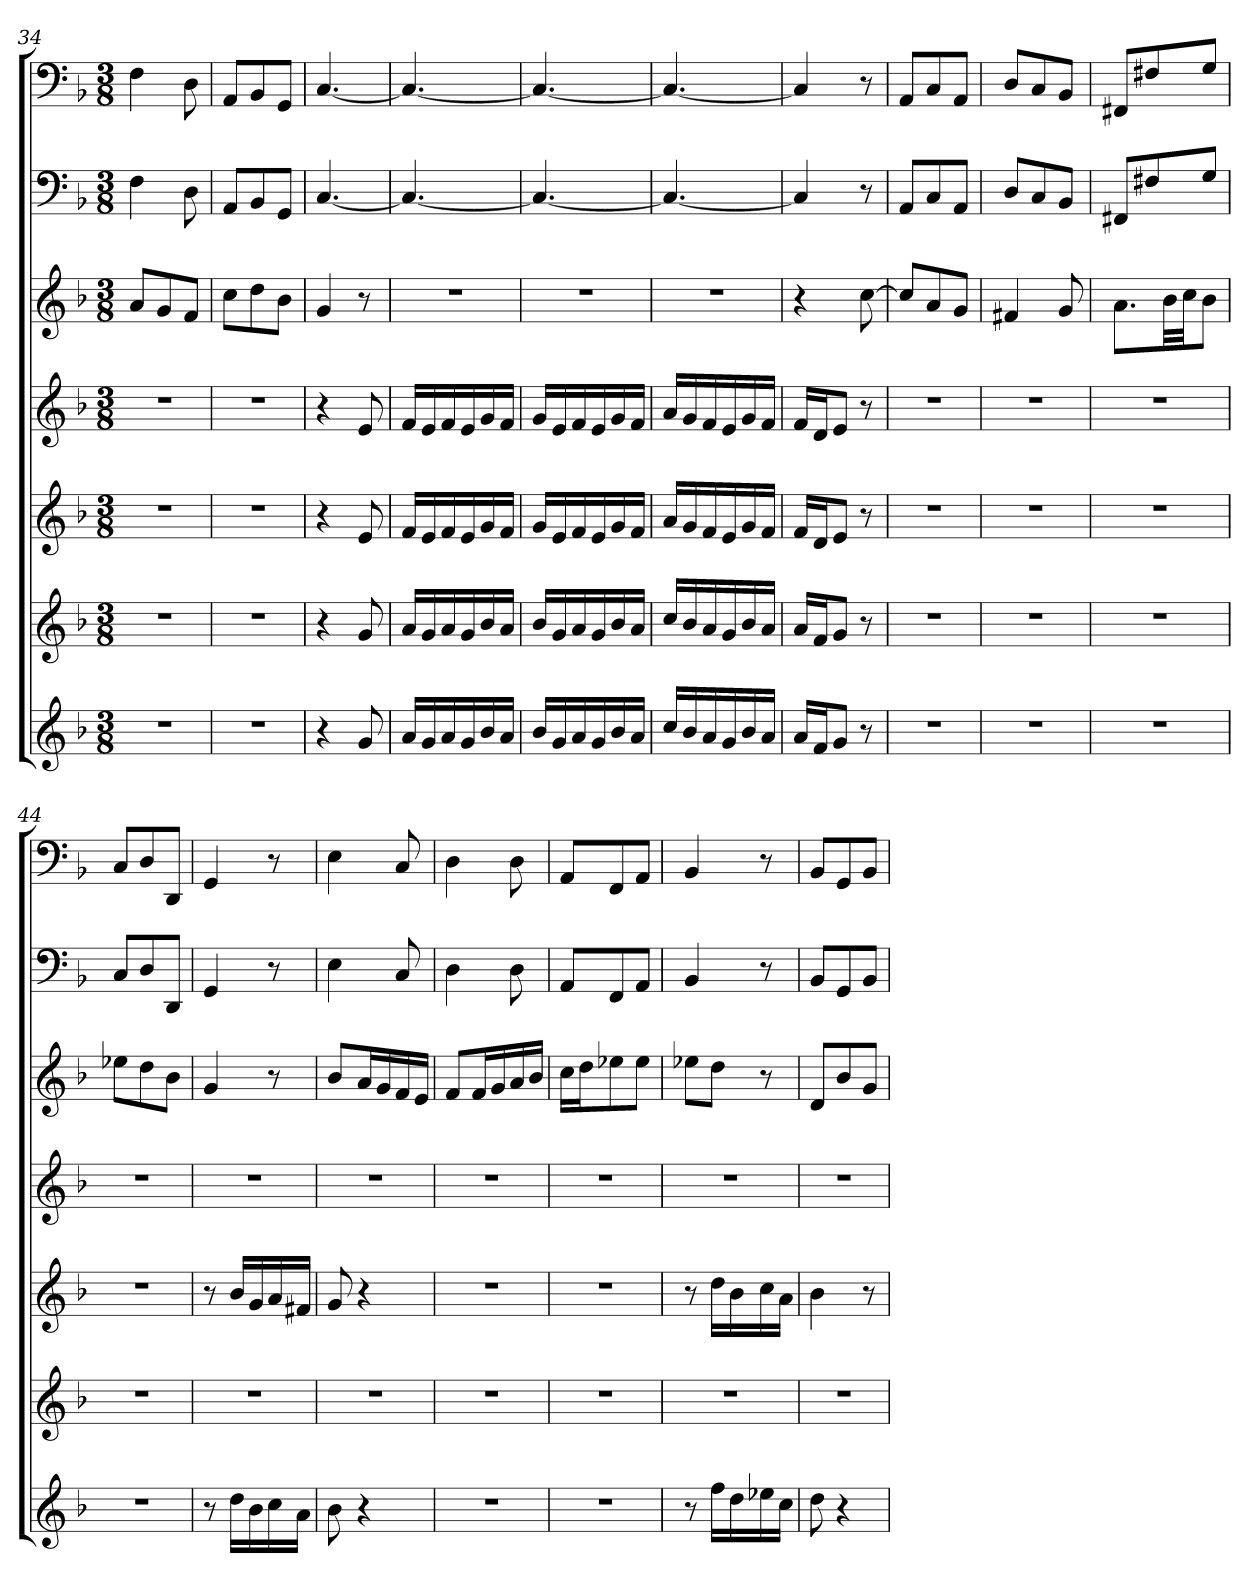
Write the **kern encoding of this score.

**kern	**kern	**kern	**kern	**kern	**kern	**kern
*part7	*part6	*part5	*part4	*part3	*part2	*part1
*staff7	*staff6	*staff5	*staff4	*staff3	*staff2	*staff1
*	*	*	*	*	*clefF4	*clefF4
*k[b-]	*k[b-]	*k[b-]	*k[b-]	*k[b-]	*k[b-]	*k[b-]
*F:	*F:	*F:	*F:	*F:	*F:	*F:
*M3/8	*M3/8	*M3/8	*M3/8	*M3/8	*M3/8	*M3/8
=34	=34	=34	=34	=34	=34	=34
4.r	4.r	4.r	4.r	8aL	4F	4F
.	.	.	.	8g	.	.
.	.	.	.	8fJ	8D	8D
=35	=35	=35	=35	=35	=35	=35
4.r	4.r	4.r	4.r	8ccL	8AA/L	8AA/L
.	.	.	.	8dd	8BB-/	8BB-/
.	.	.	.	8b-J	8GG/J	8GG/J
=36	=36	=36	=36	=36	=36	=36
4r	4r	4r	4r	4g	[4.C	[4.C
8g	8g	8e	8e	8r	.	.
=37	=37	=37	=37	=37	=37	=37
16aLL	16aLL	16fLL	16fLL	4.r	4.C_	4.C_
16g	16g	16e	16e	.	.	.
16a	16a	16f	16f	.	.	.
16g	16g	16e	16e	.	.	.
16b-	16b-	16g	16g	.	.	.
16aJJ	16aJJ	16fJJ	16fJJ	.	.	.
=38	=38	=38	=38	=38	=38	=38
16b-LL	16b-LL	16gLL	16gLL	4.r	4.C_	4.C_
16g	16g	16e	16e	.	.	.
16a	16a	16f	16f	.	.	.
16g	16g	16e	16e	.	.	.
16b-	16b-	16g	16g	.	.	.
16aJJ	16aJJ	16fJJ	16fJJ	.	.	.
=39	=39	=39	=39	=39	=39	=39
16ccLL	16ccLL	16aLL	16aLL	4.r	4.C_	4.C_
16b-	16b-	16g	16g	.	.	.
16a	16a	16f	16f	.	.	.
16g	16g	16e	16e	.	.	.
16b-	16b-	16g	16g	.	.	.
16aJJ	16aJJ	16fJJ	16fJJ	.	.	.
=40	=40	=40	=40	=40	=40	=40
16aLL	16aLL	16fLL	16fLL	4r	4C]	4C]
16fJ	16fJ	16dJ	16dJ	.	.	.
8gJ	8gJ	8eJ	8eJ	.	.	.
8r	8r	8r	8r	[8cc	8r	8r
=41	=41	=41	=41	=41	=41	=41
4.r	4.r	4.r	4.r	8ccL]	8AA/L	8AA/L
.	.	.	.	8a	8C/	8C/
.	.	.	.	8gJ	8AA/J	8AA/J
=42	=42	=42	=42	=42	=42	=42
4.r	4.r	4.r	4.r	4f#X	8D/L	8D/L
.	.	.	.	.	8C/	8C/
.	.	.	.	8g	8BB-/J	8BB-/J
=43	=43	=43	=43	=43	=43	=43
4.r	4.r	4.r	4.r	8.aL	8FF#X/L	8FF#X/L
.	.	.	.	.	8F#X/	8F#X/
.	.	.	.	32b-LL	.	.
.	.	.	.	32ccJJ	.	.
.	.	.	.	8b-J	8G/J	8G/J
=44	=44	=44	=44	=44	=44	=44
4.r	4.r	4.r	4.r	8ee-XL	8C/L	8C/L
.	.	.	.	8dd	8D/	8D/
.	.	.	.	8b-J	8DD/J	8DD/J
=45	=45	=45	=45	=45	=45	=45
8r	4.r	8r	4.r	4g	4GG	4GG
16ddLL	.	16b-LL	.	.	.	.
16b-	.	16g	.	.	.	.
16cc	.	16a	.	8r	8r	8r
16aJJ	.	16f#XJJ	.	.	.	.
=46	=46	=46	=46	=46	=46	=46
8b-	4.r	8g	4.r	8b-L	4E	4E
4r	.	4r	.	16aL	.	.
.	.	.	.	16g	.	.
.	.	.	.	16f	8C	8C
.	.	.	.	16eJJ	.	.
=47	=47	=47	=47	=47	=47	=47
4.r	4.r	4.r	4.r	8fL	4D	4D
.	.	.	.	16fL	.	.
.	.	.	.	16g	.	.
.	.	.	.	16a	8D	8D
.	.	.	.	16b-JJ	.	.
=48	=48	=48	=48	=48	=48	=48
4.r	4.r	4.r	4.r	16ccLL	8AA/L	8AA/L
.	.	.	.	16ddJ	.	.
.	.	.	.	8ee-X	8FF/	8FF/
.	.	.	.	8ee-J	8AA/J	8AA/J
=49	=49	=49	=49	=49	=49	=49
8r	4.r	8r	4.r	8ee-XL	4BB-	4BB-
16ffLL	.	16ddLL	.	8ddJ	.	.
16dd	.	16b-	.	.	.	.
16ee-X	.	16cc	.	8r	8r	8r
16ccJJ	.	16aJJ	.	.	.	.
=50	=50	=50	=50	=50	=50	=50
8dd	4.r	4b-	4.r	8dL	8BB-/L	8BB-/L
4r	.	.	.	8b-	8GG/	8GG/
.	.	8r	.	8gJ	8BB-/J	8BB-/J
=	=	=	=	=	=	=
*-	*-	*-	*-	*-	*-	*-
